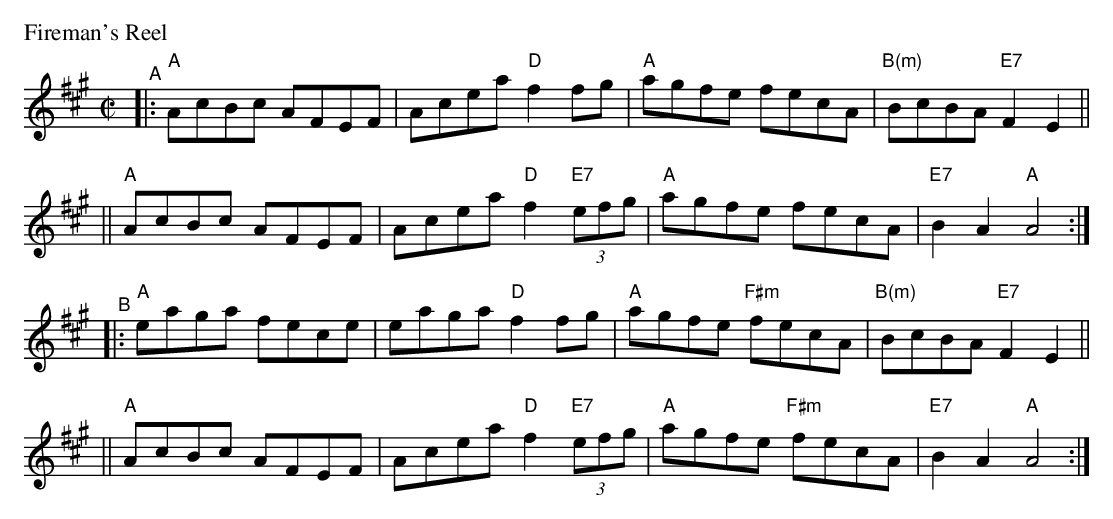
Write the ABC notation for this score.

X:1
P: Fireman's Reel
M: C|
L: 1/8
K: A
"^A"\
|: "A"AcBc AFEF | Acea "D"f2fg | "A"agfe fecA | "B(m)"BcBA "E7"F2E2 ||
|| "A"AcBc AFEF | Acea "D"f2"E7"(3efg | "A"agfe fecA | "E7"B2A2 "A"A4 :|
"^B"\
|: "A"eaga fece | eaga "D"f2fg | "A"agfe "F#m"fecA | "B(m)"BcBA "E7"F2E2 ||
|| "A"AcBc AFEF | Acea "D"f2"E7"(3efg | "A"agfe "F#m"fecA | "E7"B2A2 "A"A4 :|
